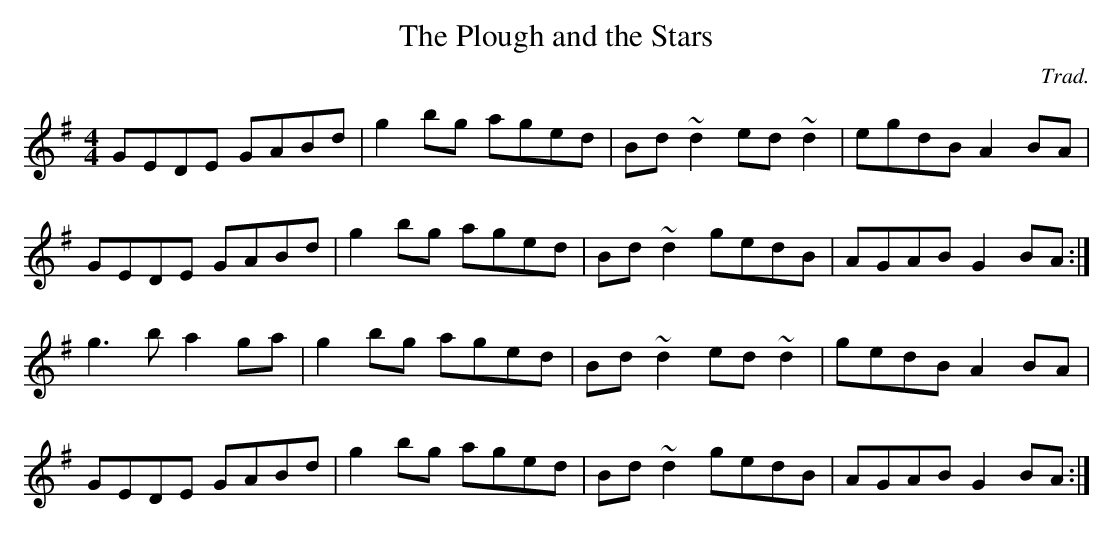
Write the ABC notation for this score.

X:1
T:Plough and the Stars, The
C:Trad.
M:4/4
L:1/8
K:G
GEDE GABd|g2bg aged|Bd~d2 ed~d2|egdB A2BA|
GEDE GABd|g2bg aged|Bd~d2 gedB| AGAB G2BA:|
g3b a2ga|g2bg aged|Bd~d2 ed~d2|gedB A2BA|
GEDE GABd|g2bg aged|Bd~d2 gedB| AGAB G2 BA:|
